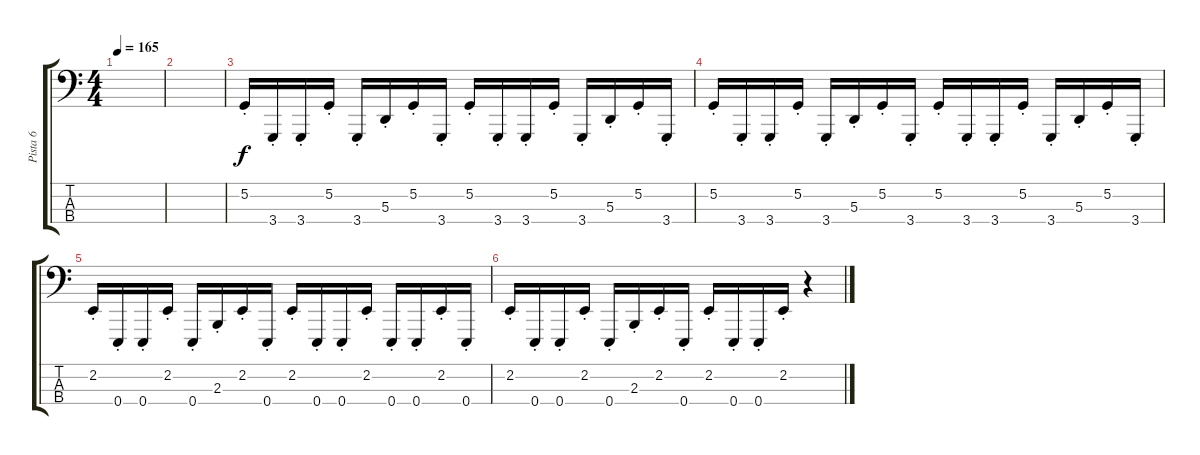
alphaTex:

\track ("Pista 6" "Pista 6") {instrument lead8bassandlead}
\staff {score tabs}
\tuning (G2 D2 A1 E1) {hide}
\ts (4 4)
\tempo 165
\clef f4
\ks c
|
|
5.2{st}.16{dy f} 3.4{st}.16 3.4{st}.16 5.2{st}.16 3.4{st}.16 5.3{st}.16 5.2{st}.16 3.4{st}.16 5.2{st}.16 3.4{st}.16 3.4{st}.16 5.2{st}.16 3.4{st}.16 5.3{st}.16 5.2{st}.16 3.4{st}.16 |
5.2{st}.16 3.4{st}.16 3.4{st}.16 5.2{st}.16 3.4{st}.16 5.3{st}.16 5.2{st}.16 3.4{st}.16 5.2{st}.16 3.4{st}.16 3.4{st}.16 5.2{st}.16 3.4{st}.16 5.3{st}.16 5.2{st}.16 3.4{st}.16 |
2.2{st}.16 0.4{st}.16 0.4{st}.16 2.2{st}.16 0.4{st}.16 2.3{st}.16 2.2{st}.16 0.4{st}.16 2.2{st}.16 0.4{st}.16 0.4{st}.16 2.2{st}.16 0.4{st}.16 0.4{st}.16 2.2{st}.16 0.4{st}.16 |
2.2{st}.16 0.4{st}.16 0.4{st}.16 2.2{st}.16 0.4{st}.16 2.3{st}.16 2.2{st}.16 0.4{st}.16 2.2{st}.16 0.4{st}.16 0.4{st}.16 2.2{st}.16 r.4
